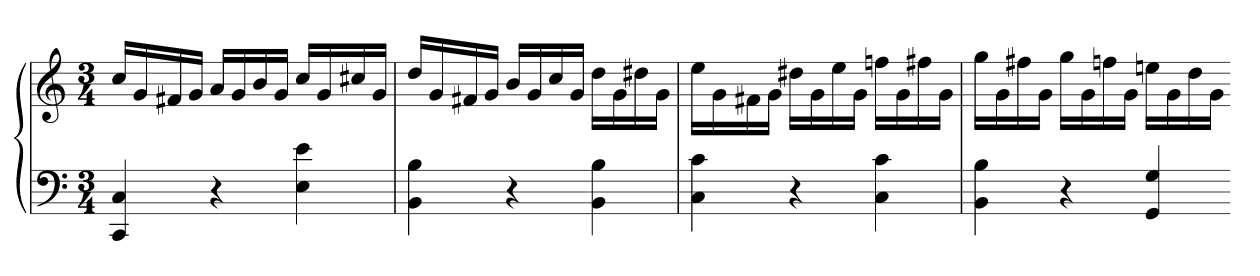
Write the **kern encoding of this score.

**kern	**kern
*part1	*part1
*staff2	*staff1
*clefF4	*clefG2
*k[]	*k[]
*M3/4	*M3/4
=	=
4CC 4C	16ccLL
.	16g
.	16f#X
.	16gJJ
4r	16aLL
.	16g
.	16b
.	16gJJ
4E 4e	16ccLL
.	16g
.	16cc#X
.	16gJJ
=102	=102
4BB 4B	16ddLL
.	16g
.	16f#X
.	16gJJ
4r	16bLL
.	16g
.	16cc
.	16gJJ
4BB 4B	16ddLL
.	16g
.	16dd#X
.	16gJJ
=103	=103
4C 4c	16eeLL
.	16g
.	16f#X
.	16gJJ
4r	16dd#XLL
.	16g
.	16ee
.	16gJJ
4C 4c	16ffnLL
.	16g
.	16ff#X
.	16gJJ
=104	=104
4BB 4B	16ggLL
.	16g
.	16ff#X
.	16gJJ
4r	16ggLL
.	16g
.	16ffn
.	16gJJ
4GG 4G	16eenLL
.	16g
.	16dd
.	16gJJ
=-	=-
*-	*-
